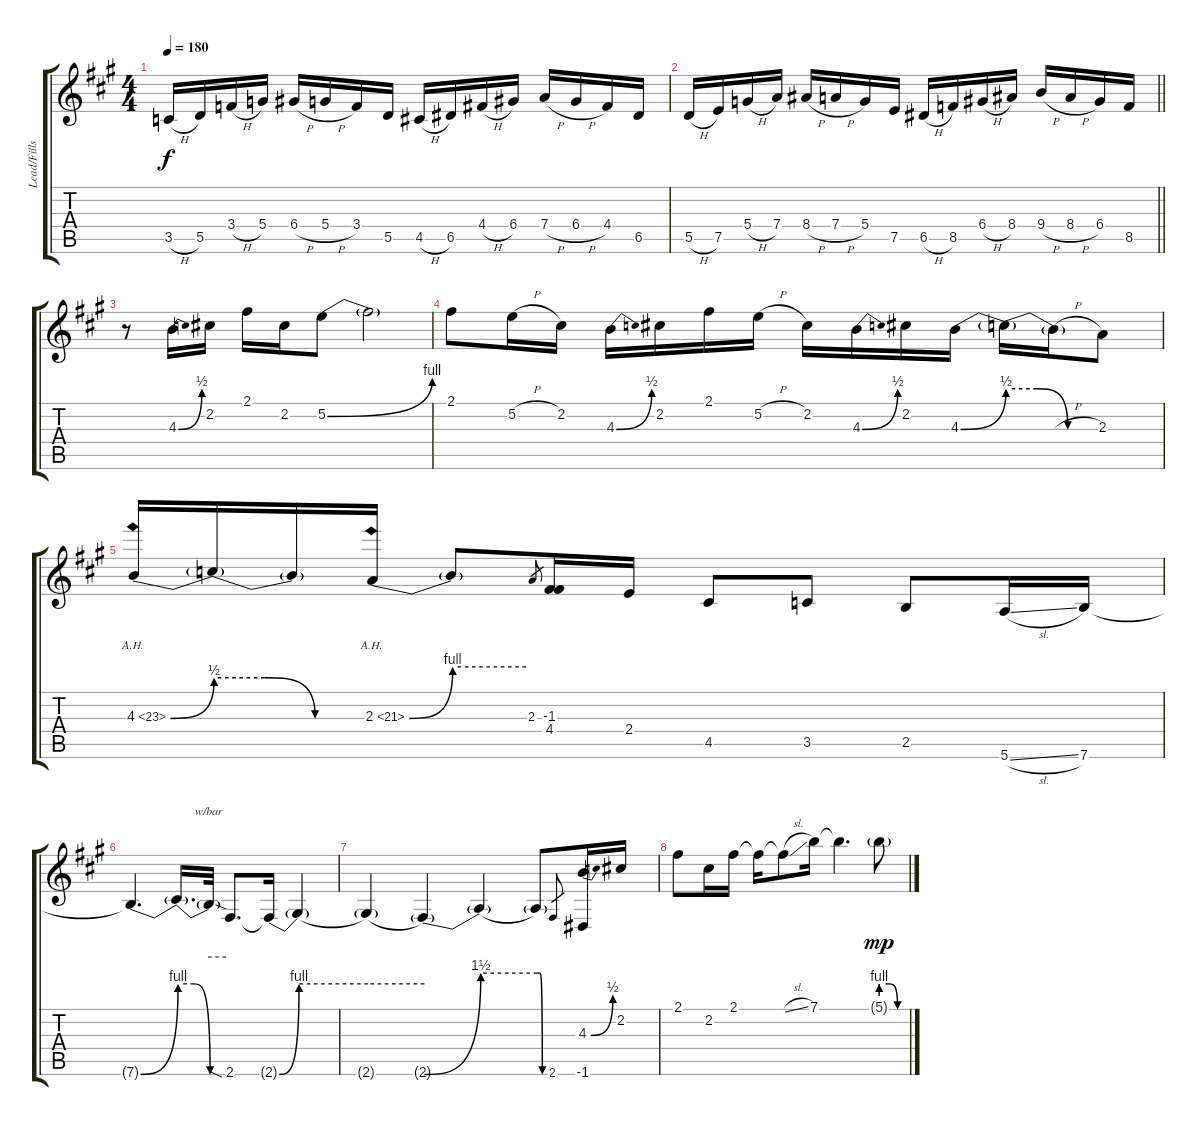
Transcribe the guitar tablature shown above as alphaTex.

\track ("Lead/Fills" "Lead/Fills") {instrument distortionguitar}
\staff {score tabs}
\tuning (E4 B3 G3 D3 A2 E2) {hide}
\ts (4 4)
\tempo 180
\clef g2
\ks a
3.5{h}.16{dy f} 5.5.16 3.4{h}.16 5.4.16 6.4{h}.16 5.4{h}.16 3.4.16 5.5.16 4.5{h}.16 6.5.16 4.4{h}.16 6.4.16 7.4{h}.16 6.4{h}.16 4.4.16 6.5.16 |
\barLineRight lightlight
5.5{h}.16 7.5.16 5.4{h}.16 7.4.16 8.4{h}.16 7.4{h}.16 5.4.16 7.5.16 6.5{h}.16 8.5.16 6.4{h}.16 8.4.16 9.4{h}.16 8.4{h}.16 6.4.16 8.5.16 |
r.8 4.3{be (bend 0 0 60 2)}.16 2.2.16 2.1.16 2.2.16 5.2{be (bend 0 0 60 4)}.8 5.2{t}.2 |
2.1.8 5.2{h}.16 2.2.16 4.3{be (bend 0 0 60 2)}.16 2.2.16 2.1.16 5.2{h}.16 2.2.16 4.3{be (bend 0 0 60 2)}.16 2.2.16 4.3{be (bend 0 0 60 2)}.16 4.3{be (custom 0 2 20 2 40 0 60 0) t}.16 4.3{h t}.16 2.3.8 |
4.3{be (bend 0 0 60 2) ah 19}.16 4.3{be (custom 0 2 20 2 40 0 60 0) t}.16 4.3{t}.16 2.3{be (bend 0 0 60 4) ah 19}.16 2.3{be (hold 0 4 60 4) t}.8 2.3.8{gr} (-1.3 4.4).16 2.4.16 4.5.8 3.5.8 2.5.8 5.6{sl}.16 7.6.16 |
7.6{be (bend 0 0 60 4) t}.4{d} 7.6{be (custom 0 4 20 4 40 0 60 0) t}.16{d} 7.6{sod t}.32{tbe (hold default 0 0 60 0)} 2.6.8{d} 2.6{be (bend 0 0 60 4) t}.16 2.6{be (hold 0 4 60 4) t}.4 |
2.6{be (hold 0 4 60 4) t}.4 2.6{be (bend 0 0 60 6) t}.4 2.6{be (hold 0 6 60 6) t}.4 2.6{be (custom 0 6 20 6 40 0 60 0) t}.8 2.6.8{gr} (4.3{be (bend 0 0 60 2)} -1.6).16 2.2.16 |
2.1.8 2.2.16 2.1.16 2.1{t}.16 2.1{sl t}.8 7.1.16 7.1{t}.4{d} 5.1{be (custom 0 4 20 4 40 0 60 0) g}.8{dy mp}
